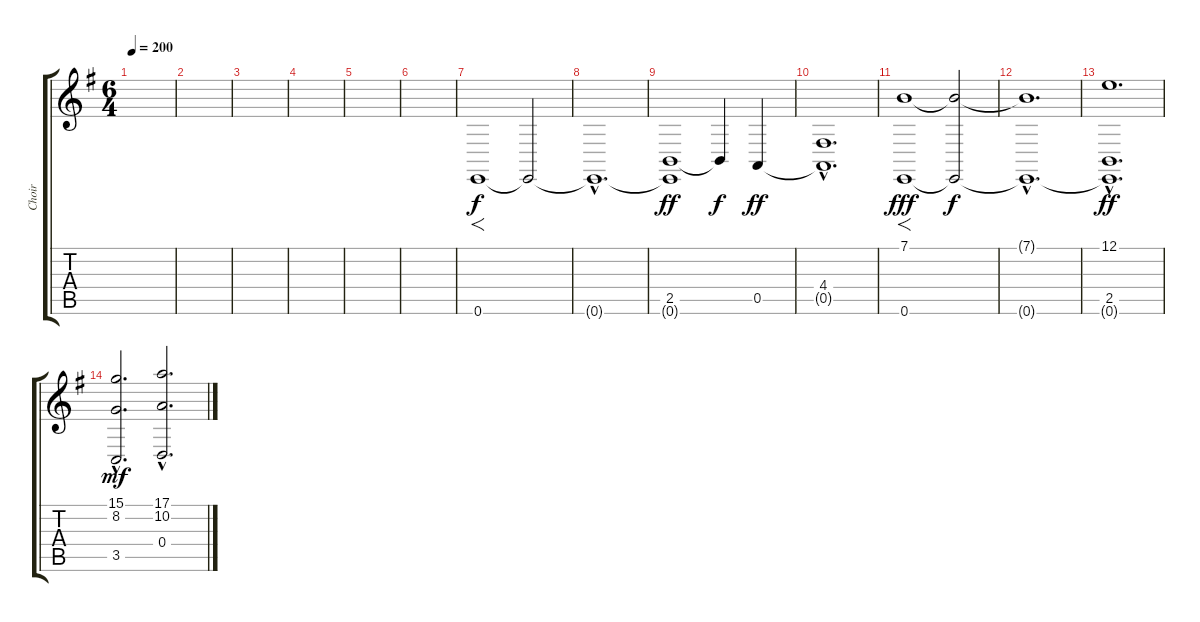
\track ("Choir" "Choir") {instrument choiraahs}
\staff {score tabs}
\tuning (E4 B3 G3 D3 A2 E2) {hide}
\ts (6 4)
\tempo 200
\clef g2
\ks eminor
|
|
|
|
|
|
0.6.1{f} 0.6{t}.2{dy f} |
0.6{hac t}.1{d} |
(2.5 0.6{t}).1{dy ff} 2.5{t}.4{dy f} 0.5.4{dy ff} |
(4.4{hac} 0.5{hac t}).1{d} |
(7.1 0.6).1{f dy fff} (7.1{t} 0.6{t}).2{dy f} |
(7.1{hac t} 0.6{hac t}).1{d} |
(12.1{hac} 2.5{hac} 0.6{hac t}).1{d dy ff} |
(15.1{hac} 8.2{hac} 3.5{hac}).2{d dy mf} (17.1{hac} 10.2{hac} 0.4{hac}).2{d}
